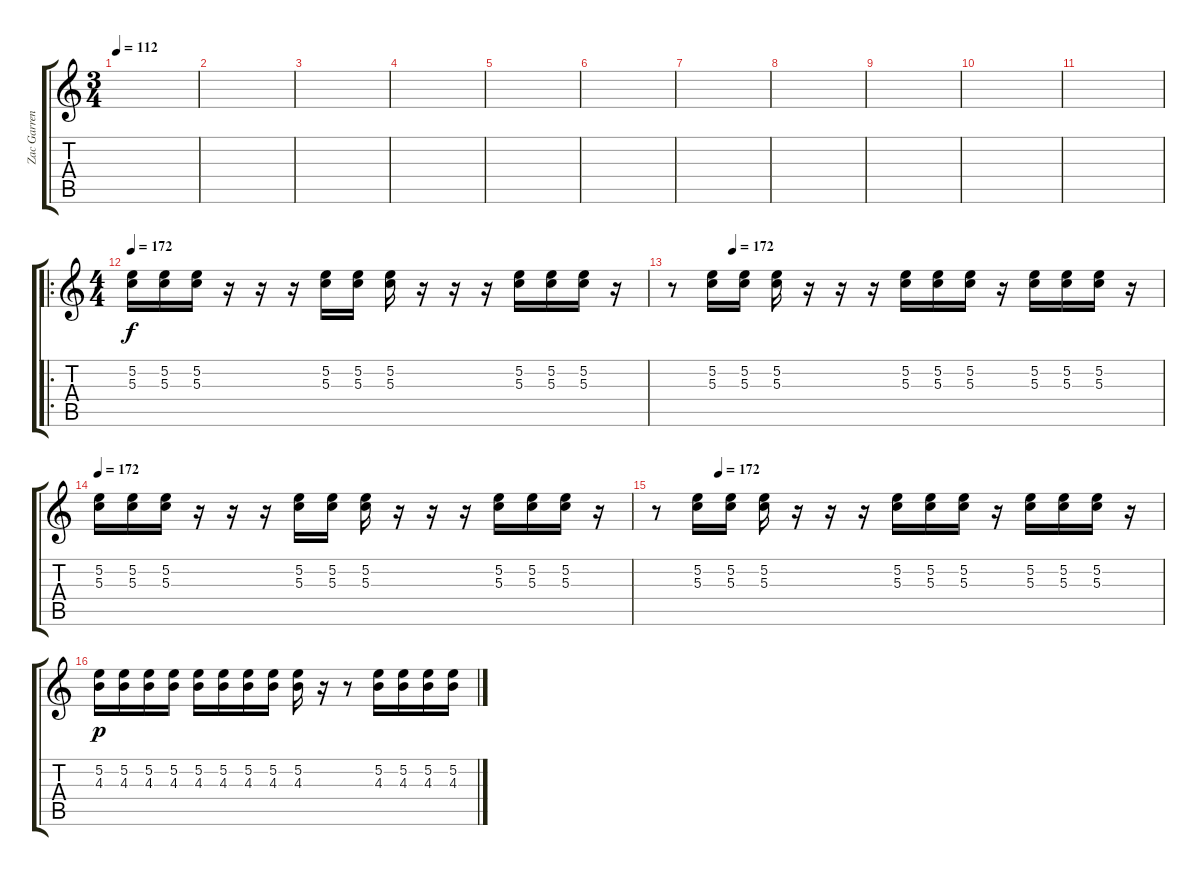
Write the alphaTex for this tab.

\track ("Zac Garren" "Zac Garren") {instrument overdrivenguitar}
\staff {score tabs}
\tuning (E4 B3 G3 D3 A2 D2) {hide}
\ts (3 4)
\tempo 112
\clef g2
\ks c
|
|
|
|
|
|
|
|
|
|
|
\ro
\ts (4 4)
\tempo 172
(5.2 5.3).16 (5.2 5.3).16 (5.2 5.3).16 r.16 r.16 r.16 (5.2 5.3).16 (5.2 5.3).16 (5.2 5.3).16 r.16 r.16 r.16 (5.2 5.3).16 (5.2 5.3).16 (5.2 5.3).16 r.16 |
\tempo (172 0.125)
r.8 (5.2 5.3).16 (5.2 5.3).16 (5.2 5.3).16 r.16 r.16 r.16 (5.2 5.3).16 (5.2 5.3).16 (5.2 5.3).16 r.16 (5.2 5.3).16 (5.2 5.3).16 (5.2 5.3).16 r.16 |
\tempo 172
(5.2 5.3).16 (5.2 5.3).16 (5.2 5.3).16 r.16 r.16 r.16 (5.2 5.3).16 (5.2 5.3).16 (5.2 5.3).16 r.16 r.16 r.16 (5.2 5.3).16 (5.2 5.3).16 (5.2 5.3).16 r.16 |
\tempo (172 0.125)
r.8 (5.2 5.3).16 (5.2 5.3).16 (5.2 5.3).16 r.16 r.16 r.16 (5.2 5.3).16 (5.2 5.3).16 (5.2 5.3).16 r.16 (5.2 5.3).16 (5.2 5.3).16 (5.2 5.3).16 r.16 |
(5.2 4.3).16{dy p} (5.2 4.3).16 (5.2 4.3).16 (5.2 4.3).16 (5.2 4.3).16 (5.2 4.3).16 (5.2 4.3).16 (5.2 4.3).16 (5.2 4.3).16 r.16 r.8 (5.2 4.3).16 (5.2 4.3).16 (5.2 4.3).16 (5.2 4.3).16
